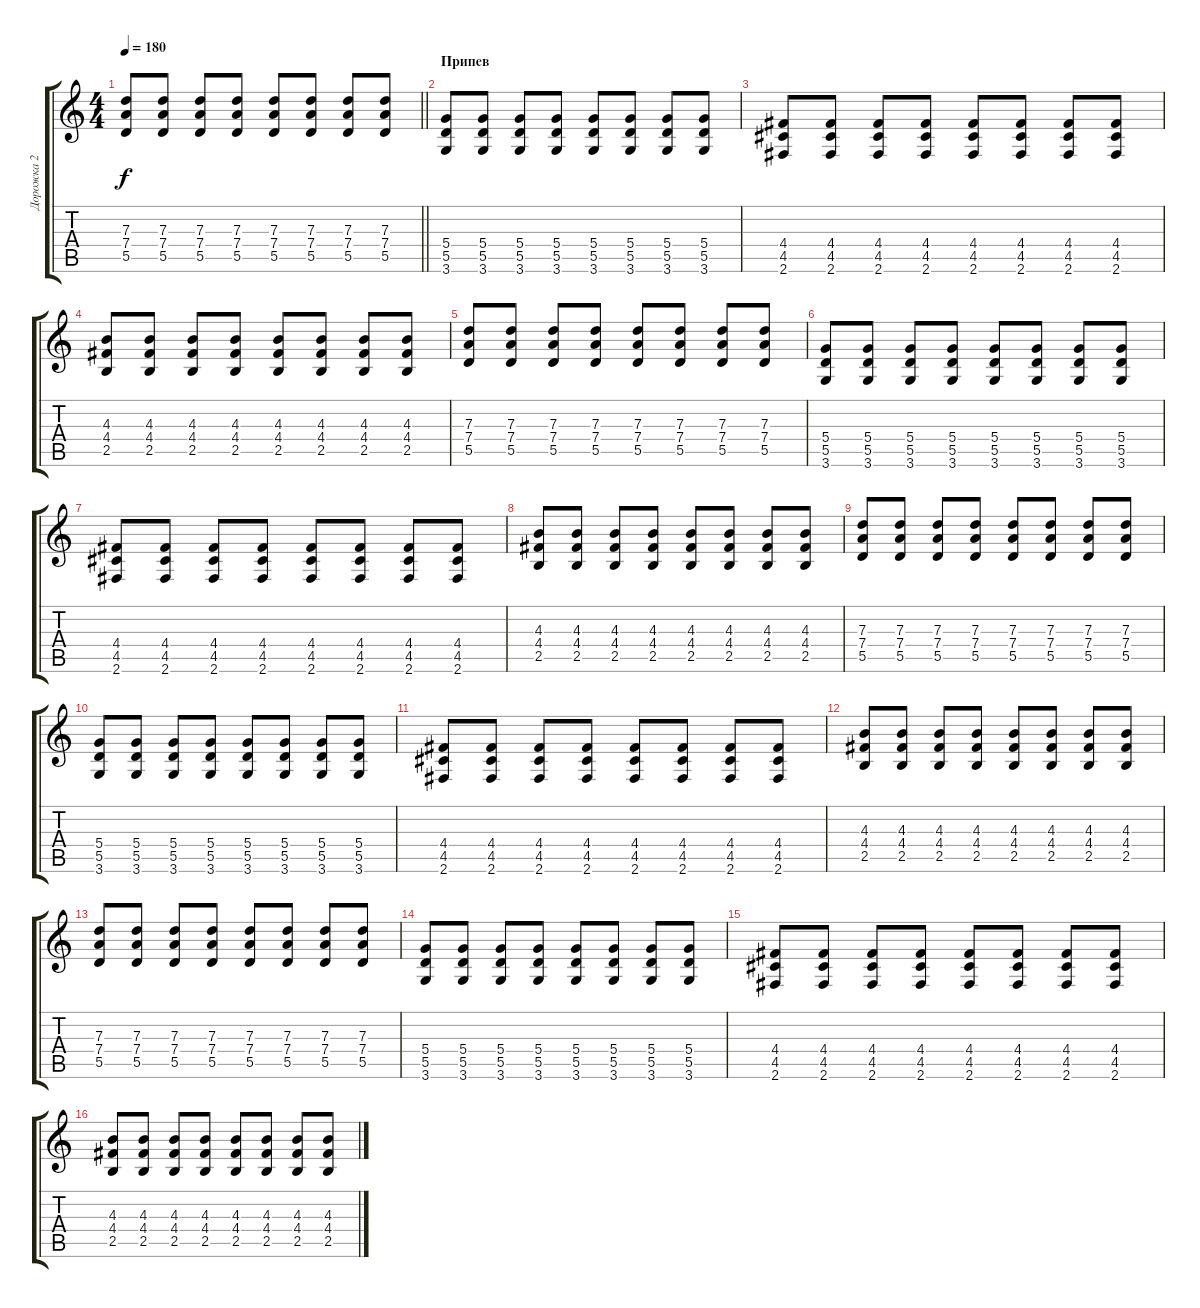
\track ("Дорожка 2" "Дорожка 2") {instrument distortionguitar}
\staff {score tabs}
\tuning (E4 B3 G3 D3 A2 E2) {hide}
\ts (4 4)
\tempo 180
\clef g2
\barLineRight lightlight
\ks c
(7.3 7.4 5.5).8{dy f} (7.3 7.4 5.5).8 (7.3 7.4 5.5).8 (7.3 7.4 5.5).8 (7.3 7.4 5.5).8 (7.3 7.4 5.5).8 (7.3 7.4 5.5).8 (7.3 7.4 5.5).8 |
\section ("" "Припев")
(5.4 5.5 3.6).8 (5.4 5.5 3.6).8 (5.4 5.5 3.6).8 (5.4 5.5 3.6).8 (5.4 5.5 3.6).8 (5.4 5.5 3.6).8 (5.4 5.5 3.6).8 (5.4 5.5 3.6).8 |
(4.4 4.5 2.6).8 (4.4 4.5 2.6).8 (4.4 4.5 2.6).8 (4.4 4.5 2.6).8 (4.4 4.5 2.6).8 (4.4 4.5 2.6).8 (4.4 4.5 2.6).8 (4.4 4.5 2.6).8 |
(4.3 4.4 2.5).8 (4.3 4.4 2.5).8 (4.3 4.4 2.5).8 (4.3 4.4 2.5).8 (4.3 4.4 2.5).8 (4.3 4.4 2.5).8 (4.3 4.4 2.5).8 (4.3 4.4 2.5).8 |
(7.3 7.4 5.5).8 (7.3 7.4 5.5).8 (7.3 7.4 5.5).8 (7.3 7.4 5.5).8 (7.3 7.4 5.5).8 (7.3 7.4 5.5).8 (7.3 7.4 5.5).8 (7.3 7.4 5.5).8 |
(5.4 5.5 3.6).8 (5.4 5.5 3.6).8 (5.4 5.5 3.6).8 (5.4 5.5 3.6).8 (5.4 5.5 3.6).8 (5.4 5.5 3.6).8 (5.4 5.5 3.6).8 (5.4 5.5 3.6).8 |
(4.4 4.5 2.6).8 (4.4 4.5 2.6).8 (4.4 4.5 2.6).8 (4.4 4.5 2.6).8 (4.4 4.5 2.6).8 (4.4 4.5 2.6).8 (4.4 4.5 2.6).8 (4.4 4.5 2.6).8 |
(4.3 4.4 2.5).8 (4.3 4.4 2.5).8 (4.3 4.4 2.5).8 (4.3 4.4 2.5).8 (4.3 4.4 2.5).8 (4.3 4.4 2.5).8 (4.3 4.4 2.5).8 (4.3 4.4 2.5).8 |
(7.3 7.4 5.5).8 (7.3 7.4 5.5).8 (7.3 7.4 5.5).8 (7.3 7.4 5.5).8 (7.3 7.4 5.5).8 (7.3 7.4 5.5).8 (7.3 7.4 5.5).8 (7.3 7.4 5.5).8 |
(5.4 5.5 3.6).8 (5.4 5.5 3.6).8 (5.4 5.5 3.6).8 (5.4 5.5 3.6).8 (5.4 5.5 3.6).8 (5.4 5.5 3.6).8 (5.4 5.5 3.6).8 (5.4 5.5 3.6).8 |
(4.4 4.5 2.6).8 (4.4 4.5 2.6).8 (4.4 4.5 2.6).8 (4.4 4.5 2.6).8 (4.4 4.5 2.6).8 (4.4 4.5 2.6).8 (4.4 4.5 2.6).8 (4.4 4.5 2.6).8 |
(4.3 4.4 2.5).8 (4.3 4.4 2.5).8 (4.3 4.4 2.5).8 (4.3 4.4 2.5).8 (4.3 4.4 2.5).8 (4.3 4.4 2.5).8 (4.3 4.4 2.5).8 (4.3 4.4 2.5).8 |
(7.3 7.4 5.5).8 (7.3 7.4 5.5).8 (7.3 7.4 5.5).8 (7.3 7.4 5.5).8 (7.3 7.4 5.5).8 (7.3 7.4 5.5).8 (7.3 7.4 5.5).8 (7.3 7.4 5.5).8 |
(5.4 5.5 3.6).8 (5.4 5.5 3.6).8 (5.4 5.5 3.6).8 (5.4 5.5 3.6).8 (5.4 5.5 3.6).8 (5.4 5.5 3.6).8 (5.4 5.5 3.6).8 (5.4 5.5 3.6).8 |
(4.4 4.5 2.6).8 (4.4 4.5 2.6).8 (4.4 4.5 2.6).8 (4.4 4.5 2.6).8 (4.4 4.5 2.6).8 (4.4 4.5 2.6).8 (4.4 4.5 2.6).8 (4.4 4.5 2.6).8 |
(4.3 4.4 2.5).8 (4.3 4.4 2.5).8 (4.3 4.4 2.5).8 (4.3 4.4 2.5).8 (4.3 4.4 2.5).8 (4.3 4.4 2.5).8 (4.3 4.4 2.5).8 (4.3 4.4 2.5).8
